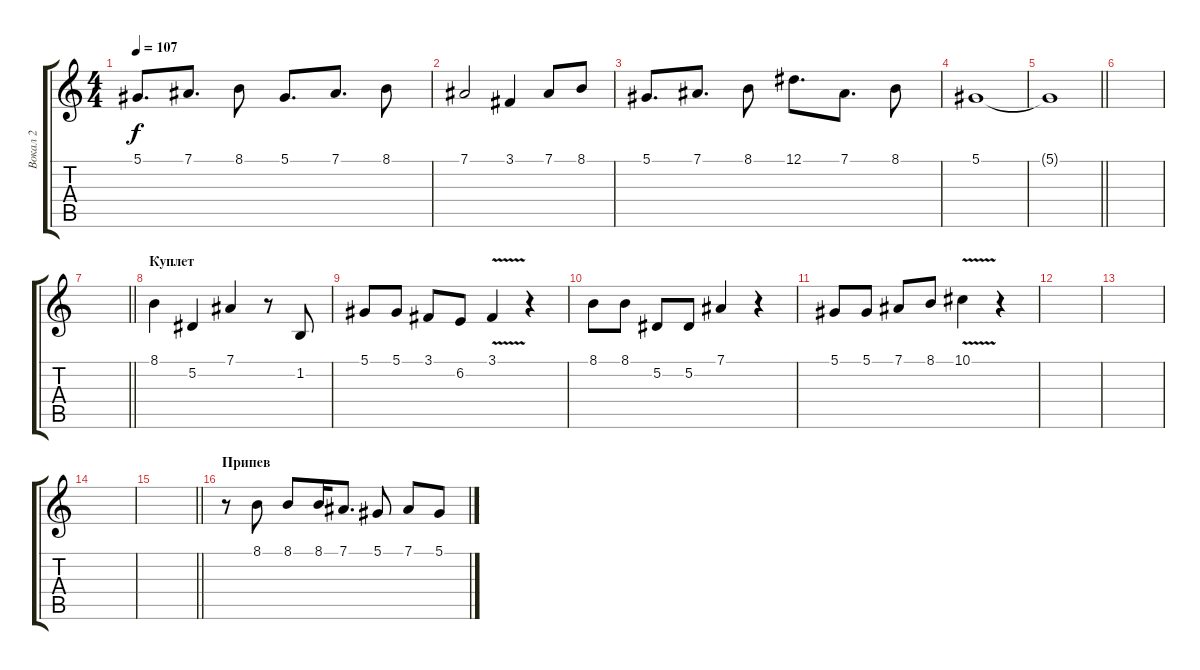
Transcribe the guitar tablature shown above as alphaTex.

\track ("Вокал 2" "Вокал 2") {instrument flute}
\staff {score tabs}
\tuning (Eb4 Bb3 Gb3 Db3 Ab2 Eb2) {hide}
\ts (4 4)
\tempo 107
\clef g2
\ks c
5.1.8{d dy f} 7.1.8{d} 8.1.8 5.1.8{d} 7.1.8{d} 8.1.8 |
7.1.2 3.1.4 7.1.8 8.1.8 |
5.1.8{d} 7.1.8{d} 8.1.8 12.1.8{d} 7.1.8{d} 8.1.8 |
5.1.1 |
\barLineRight lightlight
5.1{t}.1 |
|
\barLineRight lightlight
|
\section ("" "Куплет")
8.1.4 5.2.4 7.1.4 r.8 1.2.8 |
5.1.8 5.1.8 3.1.8 6.2.8 3.1{v}.4 r.4 |
8.1.8 8.1.8 5.2.8 5.2.8 7.1.4 r.4 |
5.1.8 5.1.8 7.1.8 8.1.8 10.1{v}.4 r.4 |
|
|
|
\barLineRight lightlight
|
\section ("" "Припев")
r.8 8.1.8 8.1.8 8.1.16 7.1.8{d} 5.1.8 7.1.8 5.1.8
